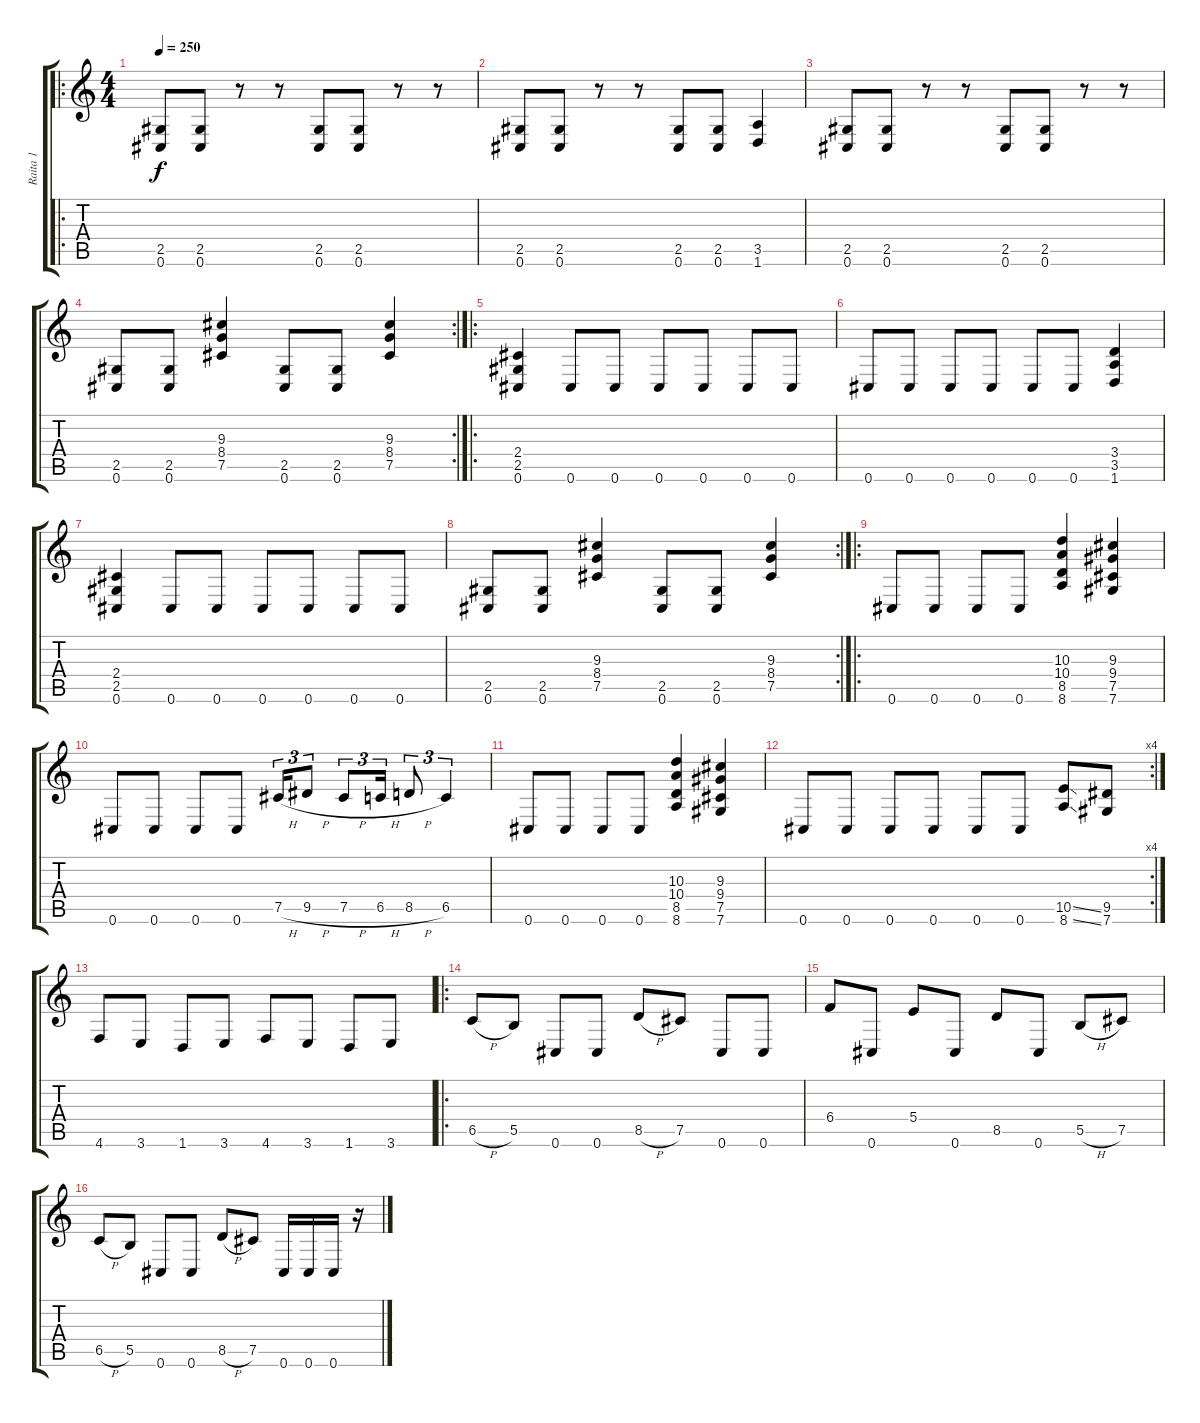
\track ("Raita 1" "Raita 1") {instrument distortionguitar}
\staff {score tabs}
\tuning (Db4 Ab3 E3 B2 Gb2 Db2) {hide}
\ro
\ts (4 4)
\tempo 250
\clef g2
\ks c
(2.5 0.6).8{dy f} (2.5 0.6).8 r.8 r.8 (2.5 0.6).8 (2.5 0.6).8 r.8 r.8 |
(2.5 0.6).8 (2.5 0.6).8 r.8 r.8 (2.5 0.6).8 (2.5 0.6).8 (3.5 1.6).4 |
(2.5 0.6).8 (2.5 0.6).8 r.8 r.8 (2.5 0.6).8 (2.5 0.6).8 r.8 r.8 |
\rc 2
(2.5 0.6).8 (2.5 0.6).8 (9.3 8.4 7.5).4 (2.5 0.6).8 (2.5 0.6).8 (9.3 8.4 7.5).4 |
\ro
(2.4 2.5 0.6).4 0.6.8 0.6.8 0.6.8 0.6.8 0.6.8 0.6.8 |
0.6.8 0.6.8 0.6.8 0.6.8 0.6.8 0.6.8 (3.4 3.5 1.6).4 |
(2.4 2.5 0.6).4 0.6.8 0.6.8 0.6.8 0.6.8 0.6.8 0.6.8 |
\rc 2
(2.5 0.6).8 (2.5 0.6).8 (9.3 8.4 7.5).4 (2.5 0.6).8 (2.5 0.6).8 (9.3 8.4 7.5).4 |
\ro
0.6.8 0.6.8 0.6.8 0.6.8 (10.3 10.4 8.5 8.6).4 (9.3 9.4 7.5 7.6).4 |
0.6.8 0.6.8 0.6.8 0.6.8 7.5{h}.16{tu (3 2)} 9.5{h}.8{tu (3 2)} 7.5{h}.8{tu (3 2)} 6.5{h}.16{tu (3 2)} 8.5{h}.8{tu (3 2)} 6.5.4{tu (3 2)} |
0.6.8 0.6.8 0.6.8 0.6.8 (10.3 10.4 8.5 8.6).4 (9.3 9.4 7.5 7.6).4 |
\rc 4
0.6.8 0.6.8 0.6.8 0.6.8 0.6.8 0.6.8 (10.5{ss} 8.6{ss}).8 (9.5 7.6).8 |
4.6.8 3.6.8 1.6.8 3.6.8 4.6.8 3.6.8 1.6.8 3.6.8 |
\ro
6.5{h}.8 5.5.8 0.6.8 0.6.8 8.5{h}.8 7.5.8 0.6.8 0.6.8 |
6.4.8 0.6.8 5.4.8 0.6.8 8.5.8 0.6.8 5.5{h}.8 7.5.8 |
6.5{h}.8 5.5.8 0.6.8 0.6.8 8.5{h}.8 7.5.8 0.6.16 0.6.16 0.6.16 r.16
